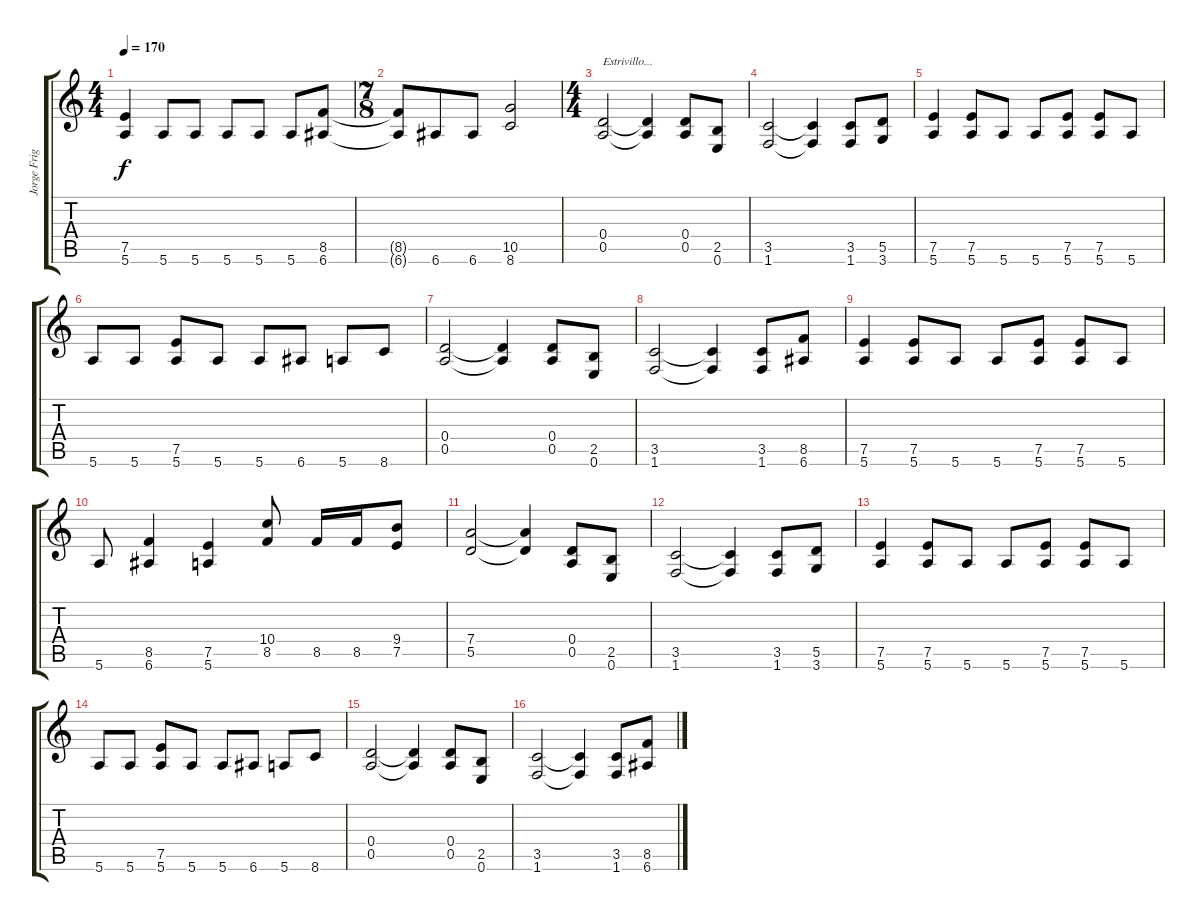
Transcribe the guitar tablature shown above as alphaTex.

\track ("Jorge Frigerio Base A" "Jorge Frig") {instrument distortionguitar}
\staff {score tabs}
\tuning (E4 B3 G3 D3 A2 E2) {hide}
\ts (4 4)
\tempo 170
\clef g2
\ks c
(7.5{t} 5.6{t}).4{dy f} 5.6.8 5.6.8 5.6.8 5.6.8 5.6.8 (8.5 6.6).8 |
\ts (7 8)
(8.5{t} 6.6{t}).8 6.6.8 6.6.8 (10.5 8.6).2 |
\ts (4 4)
(0.4 0.5).2{txt "Estrivillo..."} (0.4{t} 0.5{t}).4 (0.4 0.5).8 (2.5 0.6).8 |
(3.5 1.6).2 (3.5{t} 1.6{t}).4 (3.5 1.6).8 (5.5 3.6).8 |
(7.5 5.6).4 (7.5 5.6).8 5.6.8 5.6.8 (7.5 5.6).8 (7.5 5.6).8 5.6.8 |
5.6.8 5.6.8 (7.5 5.6).8 5.6.8 5.6.8 6.6.8 5.6.8 8.6.8 |
(0.4 0.5).2 (0.4{t} 0.5{t}).4 (0.4 0.5).8 (2.5 0.6).8 |
(3.5 1.6).2 (3.5{t} 1.6{t}).4 (3.5 1.6).8 (8.5 6.6).8 |
(7.5 5.6).4 (7.5 5.6).8 5.6.8 5.6.8 (7.5 5.6).8 (7.5 5.6).8 5.6.8 |
5.6.8 (8.5 6.6).4 (7.5 5.6).4 (10.4 8.5).8 8.5.16 8.5.16 (9.4 7.5).8 |
(7.4 5.5).2 (7.4{t} 5.5{t}).4 (0.4 0.5).8 (2.5 0.6).8 |
(3.5 1.6).2 (3.5{t} 1.6{t}).4 (3.5 1.6).8 (5.5 3.6).8 |
(7.5 5.6).4 (7.5 5.6).8 5.6.8 5.6.8 (7.5 5.6).8 (7.5 5.6).8 5.6.8 |
5.6.8 5.6.8 (7.5 5.6).8 5.6.8 5.6.8 6.6.8 5.6.8 8.6.8 |
(0.4 0.5).2 (0.4{t} 0.5{t}).4 (0.4 0.5).8 (2.5 0.6).8 |
(3.5 1.6).2 (3.5{t} 1.6{t}).4 (3.5 1.6).8 (8.5 6.6).8
